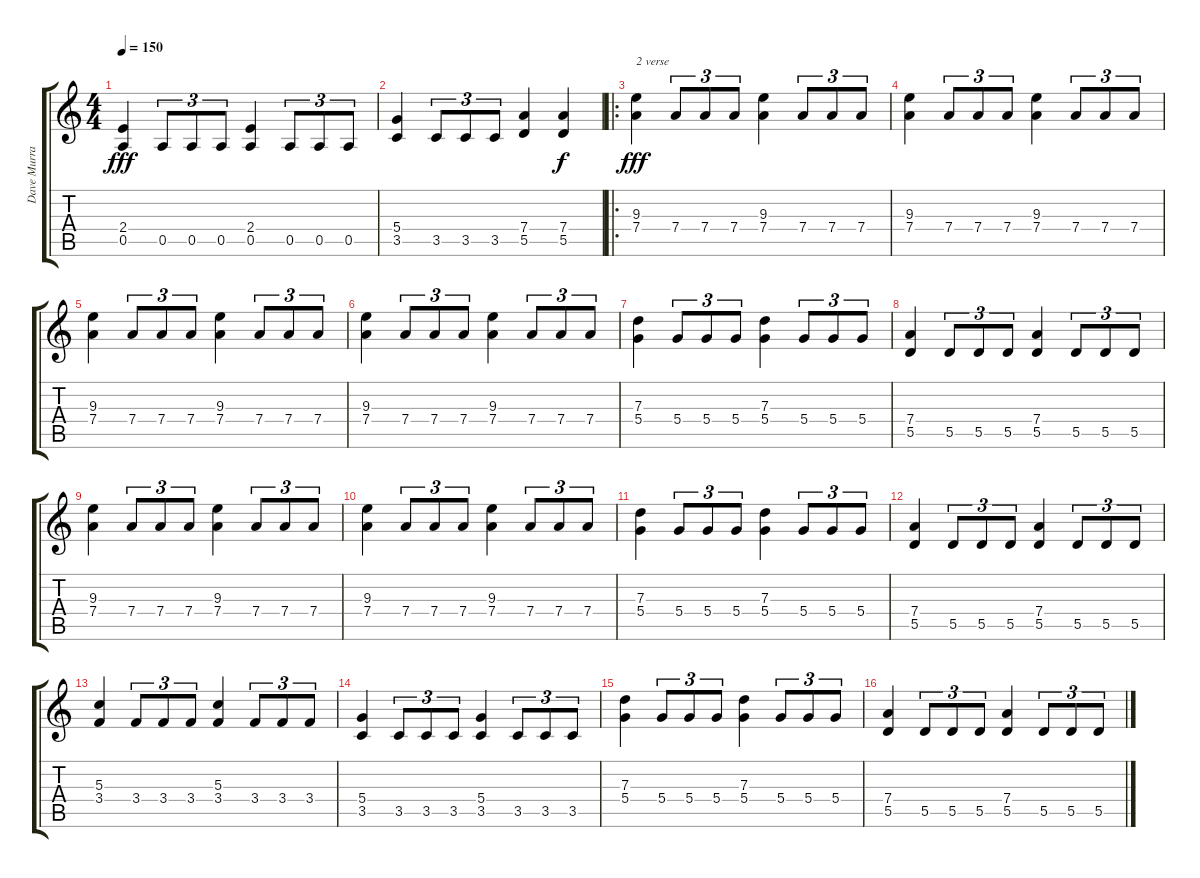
\track ("Dave Murray" "Dave Murra") {instrument distortionguitar}
\staff {score tabs}
\tuning (E4 B3 G3 D3 A2 E2) {hide}
\ts (4 4)
\tempo 150
\clef g2
\ks c
(2.4 0.5).4{dy fff instrument distortionguitar} 0.5.8{tu (3 2)} 0.5.8{tu (3 2)} 0.5.8{tu (3 2)} (2.4 0.5).4 0.5.8{tu (3 2)} 0.5.8{tu (3 2)} 0.5.8{tu (3 2)} |
(5.4 3.5).4 3.5.8{tu (3 2)} 3.5.8{tu (3 2)} 3.5.8{tu (3 2)} (7.4 5.5).4 (7.4 5.5).4{dy f} |
\ro
(9.3 7.4).4{txt "2 verse" dy fff} 7.4.8{tu (3 2)} 7.4.8{tu (3 2)} 7.4.8{tu (3 2)} (9.3 7.4).4 7.4.8{tu (3 2)} 7.4.8{tu (3 2)} 7.4.8{tu (3 2)} |
(9.3 7.4).4 7.4.8{tu (3 2)} 7.4.8{tu (3 2)} 7.4.8{tu (3 2)} (9.3 7.4).4 7.4.8{tu (3 2)} 7.4.8{tu (3 2)} 7.4.8{tu (3 2)} |
(9.3 7.4).4 7.4.8{tu (3 2)} 7.4.8{tu (3 2)} 7.4.8{tu (3 2)} (9.3 7.4).4 7.4.8{tu (3 2)} 7.4.8{tu (3 2)} 7.4.8{tu (3 2)} |
(9.3 7.4).4 7.4.8{tu (3 2)} 7.4.8{tu (3 2)} 7.4.8{tu (3 2)} (9.3 7.4).4 7.4.8{tu (3 2)} 7.4.8{tu (3 2)} 7.4.8{tu (3 2)} |
(7.3 5.4).4 5.4.8{tu (3 2)} 5.4.8{tu (3 2)} 5.4.8{tu (3 2)} (7.3 5.4).4 5.4.8{tu (3 2)} 5.4.8{tu (3 2)} 5.4.8{tu (3 2)} |
(7.4 5.5).4 5.5.8{tu (3 2)} 5.5.8{tu (3 2)} 5.5.8{tu (3 2)} (7.4 5.5).4 5.5.8{tu (3 2)} 5.5.8{tu (3 2)} 5.5.8{tu (3 2)} |
(9.3 7.4).4 7.4.8{tu (3 2)} 7.4.8{tu (3 2)} 7.4.8{tu (3 2)} (9.3 7.4).4 7.4.8{tu (3 2)} 7.4.8{tu (3 2)} 7.4.8{tu (3 2)} |
(9.3 7.4).4 7.4.8{tu (3 2)} 7.4.8{tu (3 2)} 7.4.8{tu (3 2)} (9.3 7.4).4 7.4.8{tu (3 2)} 7.4.8{tu (3 2)} 7.4.8{tu (3 2)} |
(7.3 5.4).4 5.4.8{tu (3 2)} 5.4.8{tu (3 2)} 5.4.8{tu (3 2)} (7.3 5.4).4 5.4.8{tu (3 2)} 5.4.8{tu (3 2)} 5.4.8{tu (3 2)} |
(7.4 5.5).4 5.5.8{tu (3 2)} 5.5.8{tu (3 2)} 5.5.8{tu (3 2)} (7.4 5.5).4 5.5.8{tu (3 2)} 5.5.8{tu (3 2)} 5.5.8{tu (3 2)} |
(5.3 3.4).4 3.4.8{tu (3 2)} 3.4.8{tu (3 2)} 3.4.8{tu (3 2)} (5.3 3.4).4 3.4.8{tu (3 2)} 3.4.8{tu (3 2)} 3.4.8{tu (3 2)} |
(5.4 3.5).4 3.5.8{tu (3 2)} 3.5.8{tu (3 2)} 3.5.8{tu (3 2)} (5.4 3.5).4 3.5.8{tu (3 2)} 3.5.8{tu (3 2)} 3.5.8{tu (3 2)} |
(7.3 5.4).4 5.4.8{tu (3 2)} 5.4.8{tu (3 2)} 5.4.8{tu (3 2)} (7.3 5.4).4 5.4.8{tu (3 2)} 5.4.8{tu (3 2)} 5.4.8{tu (3 2)} |
(7.4 5.5).4 5.5.8{tu (3 2)} 5.5.8{tu (3 2)} 5.5.8{tu (3 2)} (7.4 5.5).4 5.5.8{tu (3 2)} 5.5.8{tu (3 2)} 5.5.8{tu (3 2)}
